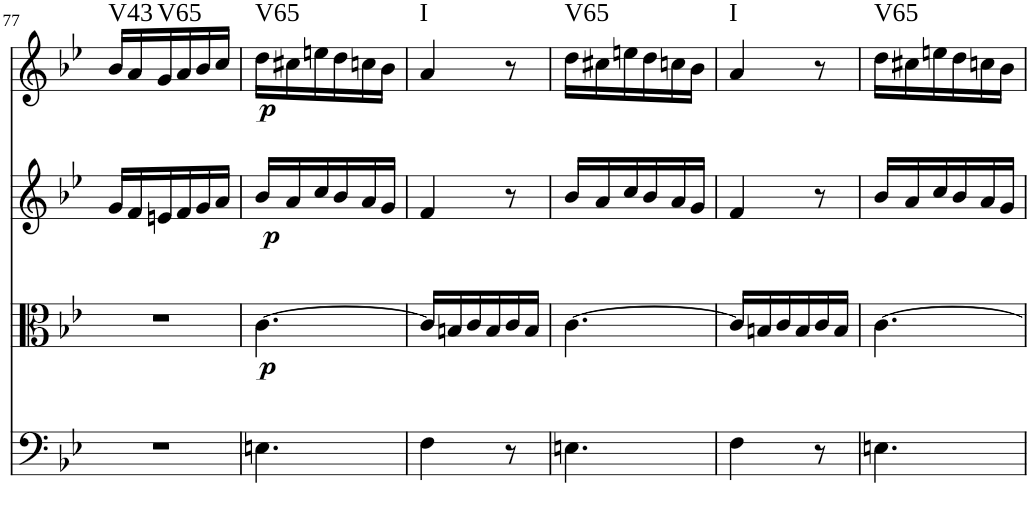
**kern	**kern	**dynam	**kern	**dynam	**kern	**dynam	**harte
*part4	*part3	*part3	*part2	*part2	*part1	*part1	*part1
*staff4	*staff3	*staff3	*staff2	*staff2	*staff1	*staff1	*
*I"Violoncello	*I"Viola	*	*I"Violin II	*	*I"Violin I	*	*
*I'Vc	*I'Vla	*	*I'Vln	*	*I'Vln	*	*
!!LO:PB:g=z
*clefF4	*clefC3	*	*clefG2	*	*clefG2	*	*
*k[b-e-]	*k[b-e-]	*	*k[b-e-]	*	*k[b-e-]	*	*
*M3/8	*M3/8	*	*M3/8	*	*M3/8	*	*
=77	=77	=77	=77	=77	=77	=77	=77
!	!	!	!	!	!	!	!LO:H:kt=V43
4.r	4.r	.	16g/LL	.	16b-/LL	.	N
.	.	.	16f/	.	16a/	.	.
!	!	!	!	!	!	!	!LO:H:kt=V65
.	.	.	16en/	.	16g/	.	N
.	.	.	16f/	.	16a/	.	.
.	.	.	16g/	.	16b-/	.	.
.	.	.	16a/JJ	.	16cc/JJ	.	.
=78	=78	=78	=78	=78	=78	=78	=78
!	!	!LO:DY:b	!	!LO:DY:b	!	!LO:DY:b	!LO:H:kt=V65
4.En\	[4.c\	p	16b-/LL	p	16dd\LL	p	N
.	.	.	16a/	.	16cc#X\	.	.
.	.	.	16cc/	.	16een\	.	.
.	.	.	16b-/	.	16dd\	.	.
.	.	.	16a/	.	16ccn\	.	.
.	.	.	16g/JJ	.	16b-\JJ	.	.
=79	=79	=79	=79	=79	=79	=79	=79
!	!	!	!	!	!	!	!LO:H:kt=I
4F\	16c/LL]	.	4f/	.	4a/	.	N
.	16Bn/	.	.	.	.	.	.
.	16c/	.	.	.	.	.	.
.	16B/	.	.	.	.	.	.
8r	16c/	.	8r	.	8r	.	.
.	16B/JJ	.	.	.	.	.	.
=80	=80	=80	=80	=80	=80	=80	=80
!	!	!	!	!	!	!	!LO:H:kt=V65
4.En\	[4.c\	.	16b-/LL	.	16dd\LL	.	N
.	.	.	16a/	.	16cc#X\	.	.
.	.	.	16cc/	.	16een\	.	.
.	.	.	16b-/	.	16dd\	.	.
.	.	.	16a/	.	16ccn\	.	.
.	.	.	16g/JJ	.	16b-\JJ	.	.
=81	=81	=81	=81	=81	=81	=81	=81
!	!	!	!	!	!	!	!LO:H:kt=I
4F\	16c/LL]	.	4f/	.	4a/	.	N
.	16Bn/	.	.	.	.	.	.
.	16c/	.	.	.	.	.	.
.	16B/	.	.	.	.	.	.
8r	16c/	.	8r	.	8r	.	.
.	16B/JJ	.	.	.	.	.	.
=82	=82	=82	=82	=82	=82	=82	=82
!	!	!	!	!	!	!	!LO:H:kt=V65
4.En\	[4.c\	.	16b-/LL	.	16dd\LL	.	N
.	.	.	16a/	.	16cc#X\	.	.
.	.	.	16cc/	.	16een\	.	.
.	.	.	16b-/	.	16dd\	.	.
.	.	.	16a/	.	16ccn\	.	.
.	.	.	16g/JJ	.	16b-\JJ	.	.
=	=	=	=	=	=	=	=
*-	*-	*-	*-	*-	*-	*-	*-
